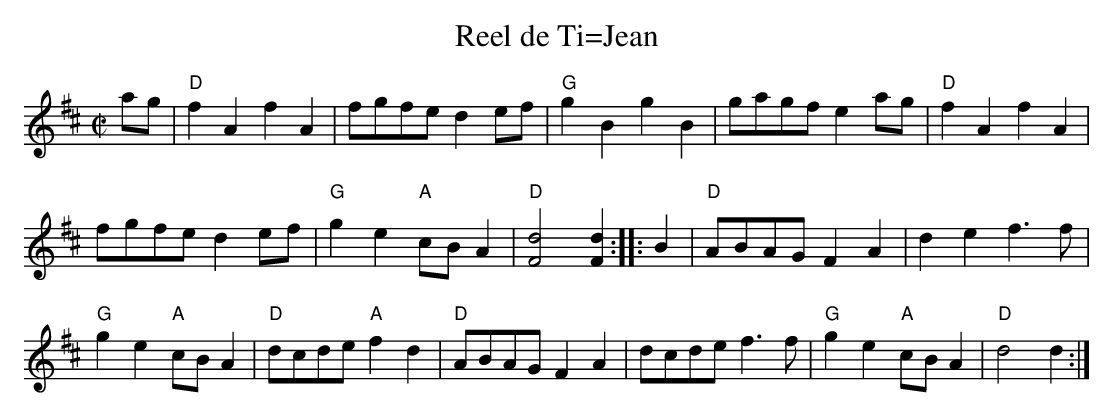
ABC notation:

X:1
T:Reel de Ti=Jean
M:C|
L:1/8
K:D
ag|\
"D"f2A2 f2A2|fgfe d2ef|"G"g2B2 g2B2|gagf e2ag|\
"D"f2A2 f2A2|
fgfe d2ef|"G"g2e2 "A"cBA2|"D"[F4d4][F2d2]:|\
|:B2|\
"D"ABAG F2A2|d2e2 f3f|
"G"g2e2 "A"cBA2|"D"dcde "A"f2d2|\
"D"ABAG F2A2|dcde f3f|"G"g2e2 "A"cBA2|"D"d4d2:|
